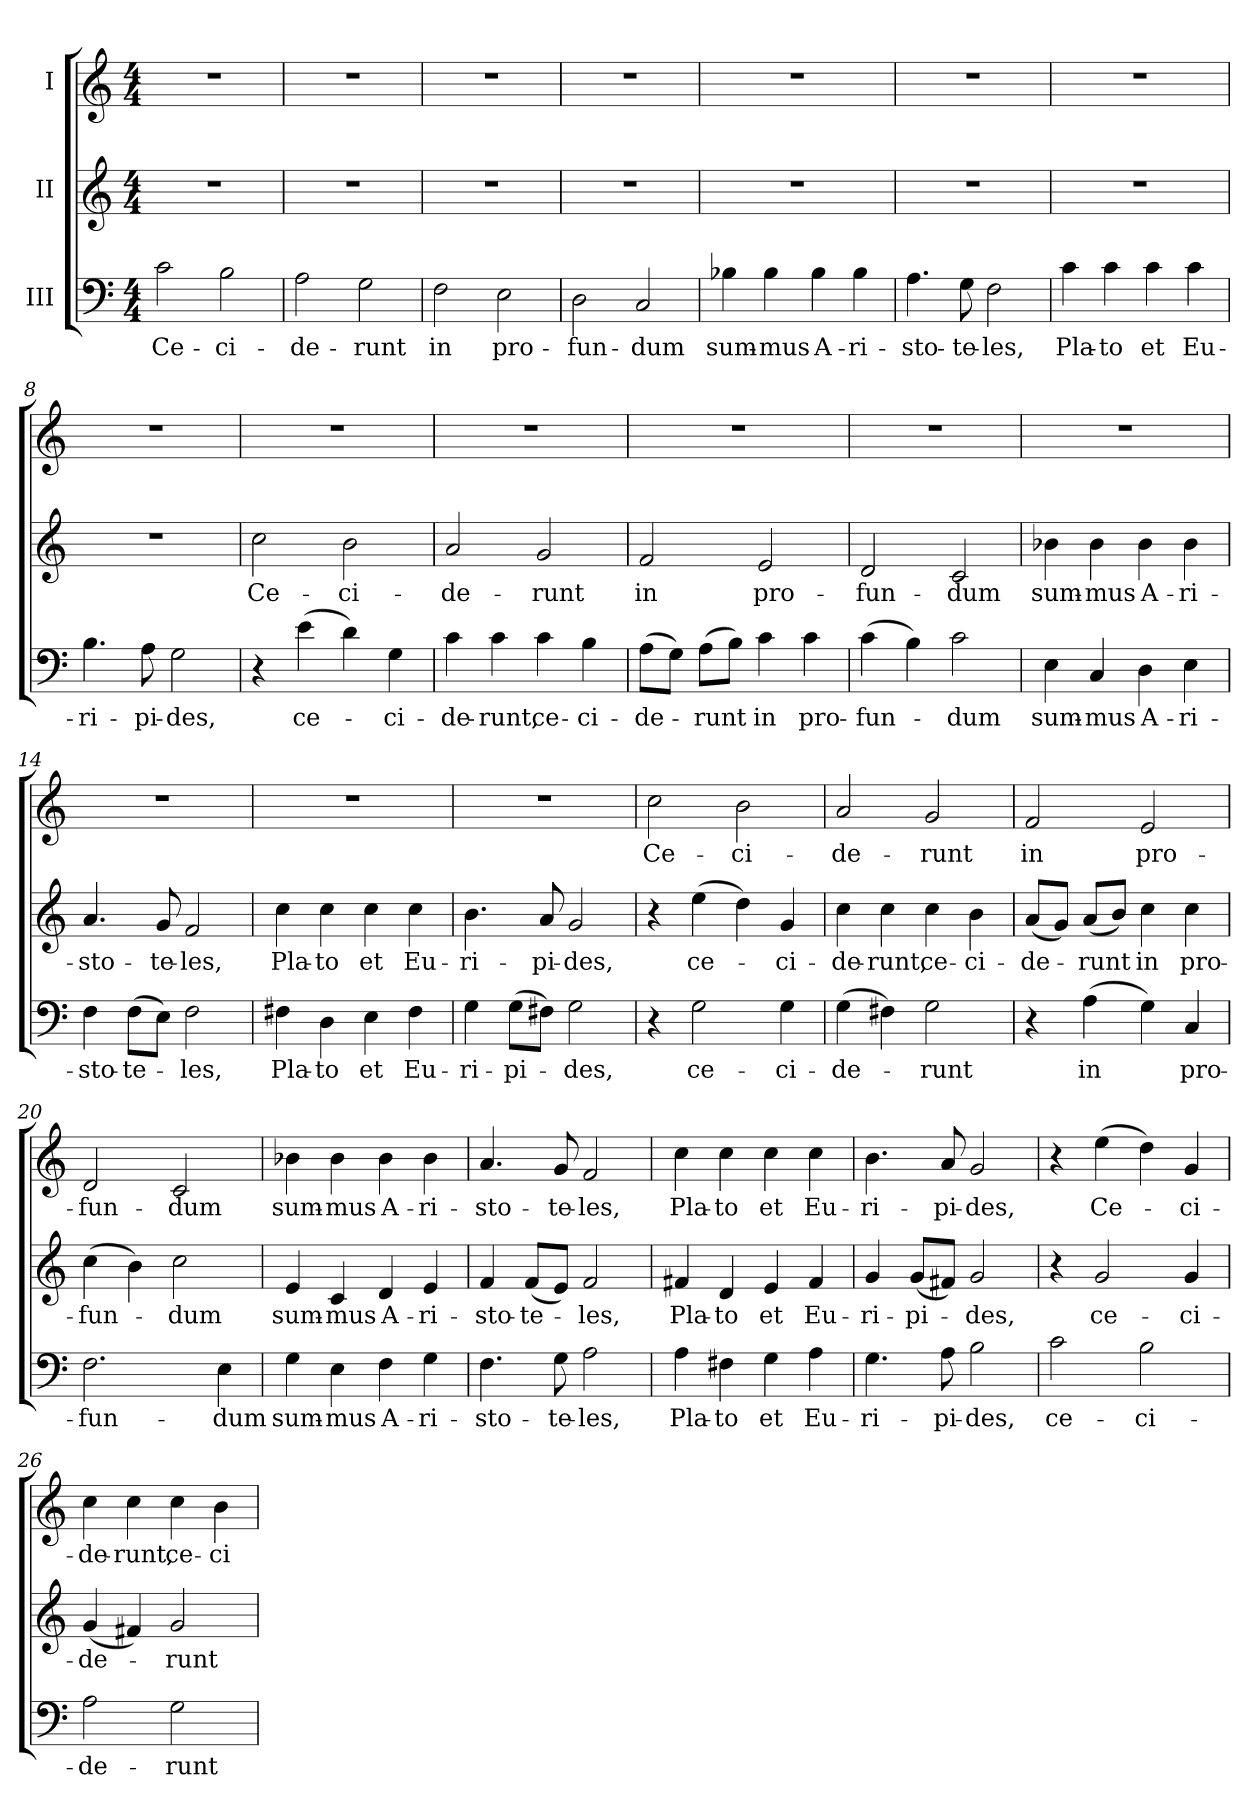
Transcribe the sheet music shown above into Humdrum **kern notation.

**kern	**text	**kern	**text	**kern	**text
*part3	*part3	*part2	*part2	*part1	*part1
*staff3	*staff3	*staff2	*staff2	*staff1	*staff1
*I"III	*	*I"II	*	*I"I	*
*clefF4	*	*clefG2	*	*clefG2	*
*k[]	*	*k[]	*	*k[]	*
*C:	*	*C:	*	*C:	*
*M4/4	*	*M4/4	*	*M4/4	*
=1	=1	=1	=1	=1	=1
2c\	Ce-	1r	.	1r	.
2B\	-ci-	.	.	.	.
=2	=2	=2	=2	=2	=2
2A\	-de-	1r	.	1r	.
2G\	-runt	.	.	.	.
=3	=3	=3	=3	=3	=3
2F\	in	1r	.	1r	.
2E\	pro-	.	.	.	.
=4	=4	=4	=4	=4	=4
2D\	-fun-	1r	.	1r	.
2C/	-dum	.	.	.	.
=5	=5	=5	=5	=5	=5
4B-X\	sum-	1r	.	1r	.
4B-\	-mus	.	.	.	.
4B-\	A-	.	.	.	.
4B-\	-ri-	.	.	.	.
=6	=6	=6	=6	=6	=6
4.A\	-sto-	1r	.	1r	.
8G\	-te-	.	.	.	.
2F\	-les,	.	.	.	.
=7	=7	=7	=7	=7	=7
4c\	Pla-	1r	.	1r	.
4c\	-to	.	.	.	.
4c\	et	.	.	.	.
4c\	Eu-	.	.	.	.
=8	=8	=8	=8	=8	=8
4.B\	-ri-	1r	.	1r	.
8A\	-pi-	.	.	.	.
2G\	-des,	.	.	.	.
!!LO:LB:g=z
=9	=9	=9	=9	=9	=9
4r	.	2cc\	Ce-	1r	.
(4e\	ce-	.	.	.	.
4d\)	.	2b\	-ci-	.	.
4G\	-ci-	.	.	.	.
=10	=10	=10	=10	=10	=10
4c\	-de-	2a/	-de-	1r	.
4c\	-runt,	.	.	.	.
4c\	ce-	2g/	-runt	.	.
4B\	-ci-	.	.	.	.
=11	=11	=11	=11	=11	=11
(8A\L	-de-	2f/	in	1r	.
8G\J)	.	.	.	.	.
(8A\L	-runt	.	.	.	.
8B\J)	.	.	.	.	.
4c\	in	2e/	pro-	.	.
4c\	pro-	.	.	.	.
=12	=12	=12	=12	=12	=12
(4c\	-fun-	2d/	-fun-	1r	.
4B\)	.	.	.	.	.
2c\	-dum	2c/	-dum	.	.
=13	=13	=13	=13	=13	=13
4E\	sum-	4b-X\	sum-	1r	.
4C/	-mus	4b-\	-mus	.	.
4D\	A-	4b-\	A-	.	.
4E\	-ri-	4b-\	-ri-	.	.
=14	=14	=14	=14	=14	=14
4F\	-sto-	4.a/	-sto-	1r	.
(8F\L	-te-	.	.	.	.
8E\J)	.	8g/	-te-	.	.
2F\	-les,	2f/	-les,	.	.
!!LO:LB:g=z
=15	=15	=15	=15	=15	=15
4F#X\	Pla-	4cc\	Pla-	1r	.
4D\	-to	4cc\	-to	.	.
4E\	et	4cc\	et	.	.
4F#\	Eu-	4cc\	Eu-	.	.
=16	=16	=16	=16	=16	=16
4G\	-ri-	4.b\	-ri-	1r	.
(8G\L	-pi-	.	.	.	.
8F#X\J)	.	8a/	-pi-	.	.
2G\	-des,	2g/	-des,	.	.
=17	=17	=17	=17	=17	=17
4r	.	4r	.	2cc\	Ce-
2G\	ce-	(4ee\	ce-	.	.
.	.	4dd\)	.	2b\	-ci-
4G\	-ci-	4g/	-ci-	.	.
=18	=18	=18	=18	=18	=18
(4G\	-de-	4cc\	-de-	2a/	-de-
4F#X\)	.	4cc\	-runt,	.	.
2G\	-runt	4cc\	ce-	2g/	-runt
.	.	4b\	-ci-	.	.
=19	=19	=19	=19	=19	=19
4r	.	(8a/L	-de-	2f/	in
.	.	8g/J)	.	.	.
(4A\	in	(8a/L	-runt	.	.
.	.	8b/J)	.	.	.
4G\)	.	4cc\	in	2e/	pro-
4C/	pro-	4cc\	pro-	.	.
=20	=20	=20	=20	=20	=20
2.F\	-fun-	(4cc\	-fun-	2d/	-fun-
.	.	4b\)	.	.	.
.	.	2cc\	-dum	2c/	-dum
4E\	-dum	.	.	.	.
!!LO:PB:g=z
=21	=21	=21	=21	=21	=21
4G\	sum-	4e/	sum-	4b-X\	sum-
4E\	-mus	4c/	-mus	4b-\	-mus
4F\	A-	4d/	A-	4b-\	A-
4G\	-ri-	4e/	-ri-	4b-\	-ri-
=22	=22	=22	=22	=22	=22
4.F\	-sto-	4f/	-sto-	4.a/	-sto-
.	.	(8f/L	-te-	.	.
8G\	-te-	8e/J)	.	8g/	-te-
2A\	-les,	2f/	-les,	2f/	-les,
=23	=23	=23	=23	=23	=23
4A\	Pla-	4f#X/	Pla-	4cc\	Pla-
4F#X\	-to	4d/	-to	4cc\	-to
4G\	et	4e/	et	4cc\	et
4A\	Eu-	4f#/	Eu-	4cc\	Eu-
=24	=24	=24	=24	=24	=24
4.G\	-ri-	4g/	-ri-	4.b\	-ri-
.	.	(8g/L	-pi-	.	.
8A\	-pi-	8f#X/J)	.	8a/	-pi-
2B\	-des,	2g/	-des,	2g/	-des,
=25	=25	=25	=25	=25	=25
2c\	ce-	4r	.	4r	.
.	.	2g/	ce-	(4ee\	Ce-
2B\	-ci-	.	.	4dd\)	.
.	.	4g/	-ci-	4g/	-ci-
=26	=26	=26	=26	=26	=26
2A\	-de-	(4g/	-de-	4cc\	-de-
.	.	4f#X/)	.	4cc\	-runt,
2G\	-runt	2g/	-runt	4cc\	ce-
.	.	.	.	4b\	-ci-
=	=	=	=	=	=
*-	*-	*-	*-	*-	*-
